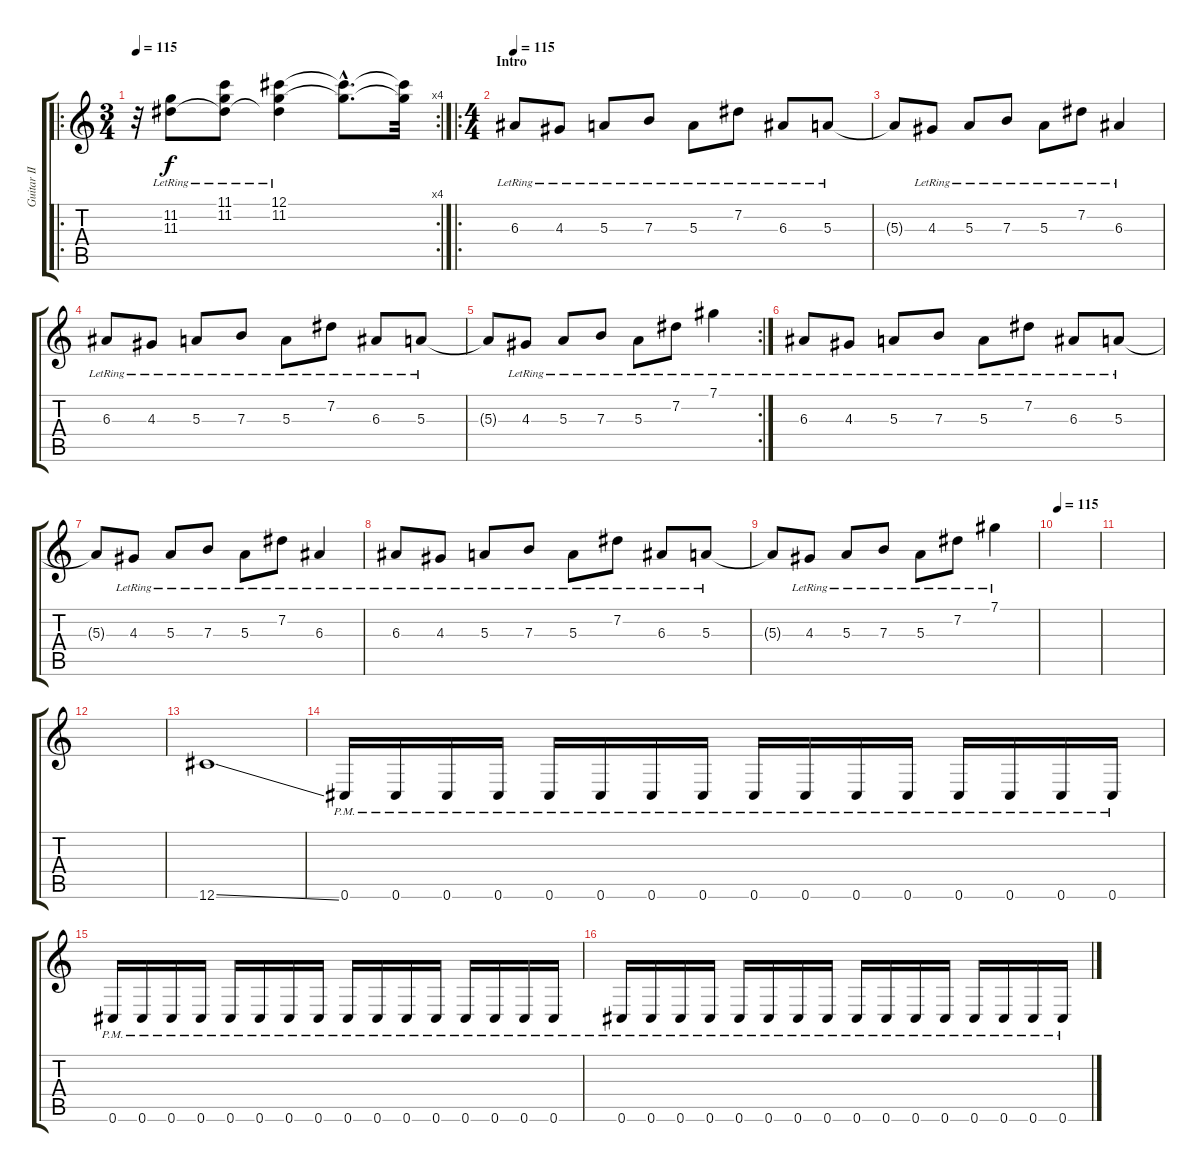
\track ("Guitar II" "Guitar II") {instrument distortionguitar}
\staff {score tabs}
\tuning (Db4 Ab3 E3 B2 Gb2 Db2) {hide}
\ro
\rc 4
\ts (3 4)
\tempo 115
\tempo 85
\tempo 115
\clef g2
\ks c
r.32{dy f instrument distortionguitar} (11.2{lr} 11.3{lr}).8{volume 8 balance 6 instrument guitarharmonics} (11.1{lr} 11.2{lr} 11.3{t}).8 (12.1{lr} 11.2{lr} 11.3{t}).4 (12.1{hac t} 11.2{hac t}).8{d} (12.1{t} 11.2{t}).32 |
\ro
\ts (4 4)
\section ("" "Intro")
\tempo 115
6.3{lr}.8{volume 9 instrument glockenspiel} 4.3{lr}.8 5.3{lr}.8 7.3{lr}.8 5.3{lr}.8 7.2{lr}.8 6.3{lr}.8 5.3{lr}.8 |
5.3{t}.8 4.3{lr}.8 5.3{lr}.8 7.3{lr}.8 5.3{lr}.8 7.2{lr}.8 6.3{lr}.4 |
6.3{lr}.8 4.3{lr}.8 5.3{lr}.8 7.3{lr}.8 5.3{lr}.8 7.2{lr}.8 6.3{lr}.8 5.3{lr}.8 |
\rc 2
5.3{t}.8 4.3{lr}.8 5.3{lr}.8 7.3{lr}.8 5.3{lr}.8 7.2{lr}.8 7.1{lr}.4 |
6.3{lr}.8 4.3{lr}.8 5.3{lr}.8 7.3{lr}.8 5.3{lr}.8 7.2{lr}.8 6.3{lr}.8 5.3{lr}.8 |
5.3{t}.8 4.3{lr}.8 5.3{lr}.8 7.3{lr}.8 5.3{lr}.8 7.2{lr}.8 6.3{lr}.4 |
6.3{lr}.8 4.3{lr}.8 5.3{lr}.8 7.3{lr}.8 5.3{lr}.8 7.2{lr}.8 6.3{lr}.8 5.3{lr}.8 |
5.3{t}.8 4.3{lr}.8 5.3{lr}.8 7.3{lr}.8 5.3{lr}.8 7.2{lr}.8 7.1{lr}.4 |
\tempo 115
|
|
|
12.6{ss}.1 |
0.6{pm}.16{volume 14} 0.6{pm}.16 0.6{pm}.16 0.6{pm}.16 0.6{pm}.16 0.6{pm}.16 0.6{pm}.16 0.6{pm}.16 0.6{pm}.16 0.6{pm}.16 0.6{pm}.16 0.6{pm}.16 0.6{pm}.16 0.6{pm}.16 0.6{pm}.16 0.6{pm}.16 |
0.6{pm}.16 0.6{pm}.16 0.6{pm}.16 0.6{pm}.16 0.6{pm}.16 0.6{pm}.16 0.6{pm}.16 0.6{pm}.16 0.6{pm}.16 0.6{pm}.16 0.6{pm}.16 0.6{pm}.16 0.6{pm}.16 0.6{pm}.16 0.6{pm}.16 0.6{pm}.16 |
0.6{pm}.16 0.6{pm}.16 0.6{pm}.16 0.6{pm}.16 0.6{pm}.16 0.6{pm}.16 0.6{pm}.16 0.6{pm}.16 0.6{pm}.16 0.6{pm}.16 0.6{pm}.16 0.6{pm}.16 0.6{pm}.16 0.6{pm}.16 0.6{pm}.16 0.6{pm}.16
